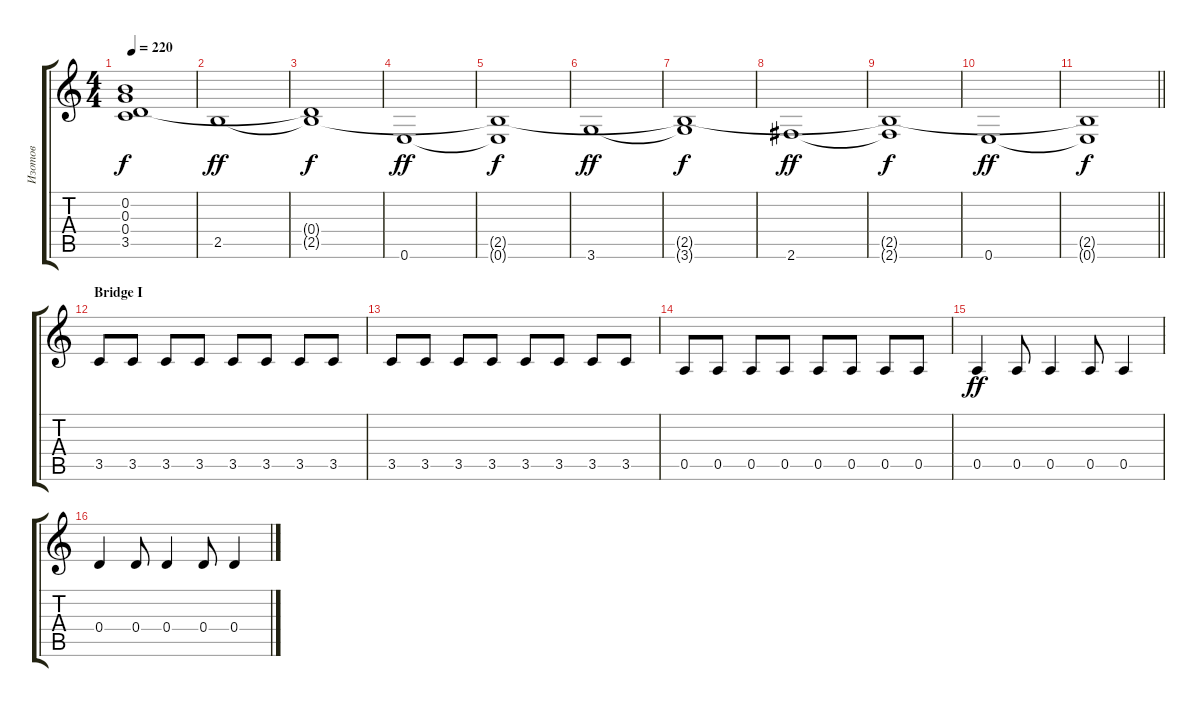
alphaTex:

\track ("Изотов" "Изотов") {instrument electricbasspick}
\staff {score tabs}
\tuning (E4 B3 G3 D3 A2 E2) {hide}
\ts (4 4)
\tempo 220
\clef g2
\ks c
(0.2 0.3 0.4{t} 3.5{t}).1{dy f} |
2.5.1{dy ff} |
(0.4{t} 2.5{t}).1{dy f} |
0.6.1{dy ff} |
(2.5{t} 0.6{t}).1{dy f} |
3.6.1{dy ff} |
(2.5{t} 3.6{t}).1{dy f} |
2.6.1{dy ff} |
(2.5{t} 2.6{t}).1{dy f} |
0.6.1{dy ff} |
\barLineRight lightlight
(2.5{t} 0.6{t}).1{dy f} |
\section ("" "Bridge I")
3.5.8 3.5.8 3.5.8 3.5.8 3.5.8 3.5.8 3.5.8 3.5.8 |
3.5.8 3.5.8 3.5.8 3.5.8 3.5.8 3.5.8 3.5.8 3.5.8 |
0.5.8 0.5.8 0.5.8 0.5.8 0.5.8 0.5.8 0.5.8 0.5.8 |
0.5.4{dy ff} 0.5.8 0.5.4 0.5.8 0.5.4 |
0.4.4 0.4.8 0.4.4 0.4.8 0.4.4
